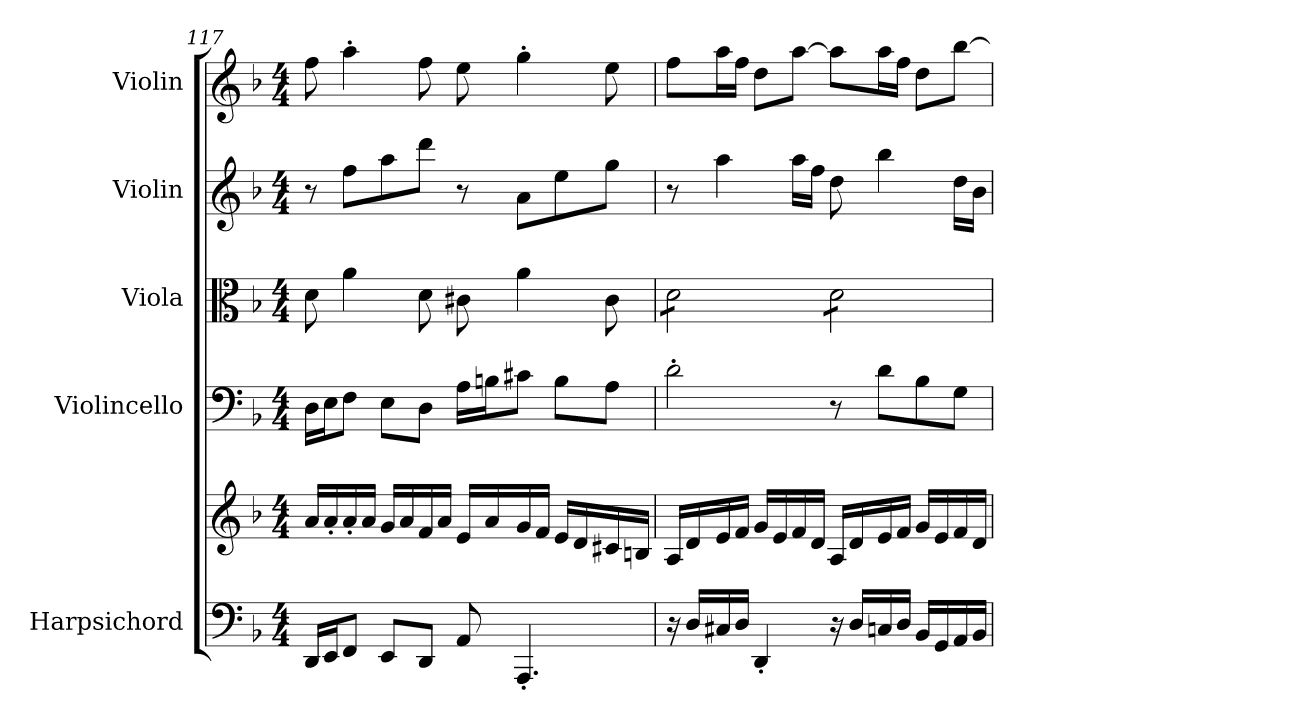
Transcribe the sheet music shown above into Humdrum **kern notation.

**kern	**kern	**kern	**kern	**kern	**kern
*part5	*part5	*part4	*part3	*part2	*part1
*staff6	*staff5	*staff4	*staff3	*staff2	*staff1
*I"Harpsichord	*	*I"Violincello	*I"Viola	*I"Violin	*I"Violin
*I'Hpschd	*	*I'Vc	*I'Vla	*I'Vln	*I'Vln
*clefF4	*clefG2	*clefF4	*clefC3	*clefG2	*clefG2
*k[b-]	*k[b-]	*k[b-]	*k[b-]	*k[b-]	*k[b-]
*M4/4	*M4/4	*M4/4	*M4/4	*M4/4	*M4/4
=117	=117	=117	=117	=117	=117
16DD/LL	16a/LL	16D\LL	8d\	8r	8ff\
16EE/J	16a'/	16E\J	.	.	.
8FF/J	16a'/	8F\J	4a\	8ff\L	4aa'\
.	16a/JJ	.	.	.	.
8EE/L	16g/LL	8E\L	.	8aa\	.
.	16a/	.	.	.	.
8DD/J	16f/	8D\J	8d\	8ddd\J	8ff\
.	16a/JJ	.	.	.	.
8AA/	16e/LL	16A\LL	8c#X\	8r	8ee\
.	16a/	16Bn\J	.	.	.
4.AAA'/	16g/	8c#X\J	4a\	8a\L	4gg'\
.	16f/JJ	.	.	.	.
.	16e/LL	8B\L	.	8ee\	.
.	16d/	.	.	.	.
.	16c#X/	8A\J	8c#\	8gg\J	8ee\
.	16Bn/JJ	.	.	.	.
!!LO:LB:g=z
=118	=118	=118	=118	=118	=118
*	*	*	*tremolo	*	*
16r	16A/LL	2d'\	8d\L	8r	8ff\L
16D/LL	16d/	.	.	.	.
16C#X/	16e/	.	8d\	4aa\	16aa\L
16D/JJ	16f/JJ	.	.	.	16ff\JJ
4DD'/	16g/LL	.	8d\	.	8dd\L
.	16e/	.	.	.	.
.	16f/	.	8d\J	16aa\LL	[8aa\J
.	16d/JJ	.	.	16ff\JJ	.
16r	16A/LL	8r	8d\L	8dd\	8aa\L]
16D/LL	16d/	.	.	.	.
16Cn/	16e/	8d\L	8d\	4bb-\	16aa\L
16D/JJ	16f/JJ	.	.	.	16ff\JJ
16BB-/LL	16g/LL	8B-\	8d\	.	8dd\L
16GG/	16e/	.	.	.	.
16AA/	16f/	8G\J	8d\J	16dd\LL	[8bb-\J
*	*	*	*Xtremolo	*	*
16BB-/JJ	16d/JJ	.	.	16b-\JJ	.
=	=	=	=	=	=
*-	*-	*-	*-	*-	*-
